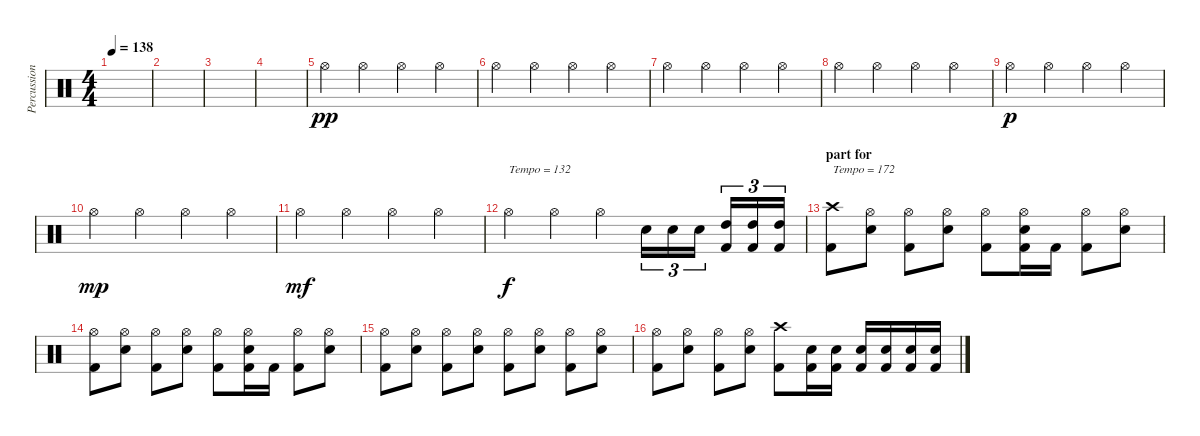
\track ("Percussion" "Percussion") {instrument percussion}
\staff {score}
\articulation defaults
\ts (4 4)
\tempo 138
\clef neutral
\ks c
|
|
|
|
"Hi-Hat (open)".4{dy pp} "Hi-Hat (open)".4 "Hi-Hat (open)".4 "Hi-Hat (open)".4 |
"Hi-Hat (open)".4 "Hi-Hat (open)".4 "Hi-Hat (open)".4 "Hi-Hat (open)".4 |
"Hi-Hat (open)".4 "Hi-Hat (open)".4 "Hi-Hat (open)".4 "Hi-Hat (open)".4 |
"Hi-Hat (open)".4 "Hi-Hat (open)".4 "Hi-Hat (open)".4 "Hi-Hat (open)".4 |
"Hi-Hat (open)".4{dy p} "Hi-Hat (open)".4 "Hi-Hat (open)".4 "Hi-Hat (open)".4 |
"Hi-Hat (open)".4{dy mp} "Hi-Hat (open)".4 "Hi-Hat (open)".4 "Hi-Hat (open)".4 |
"Hi-Hat (open)".4{dy mf} "Hi-Hat (open)".4 "Hi-Hat (open)".4 "Hi-Hat (open)".4 |
"Hi-Hat (open)".4{txt "Tempo = 132" dy f} "Hi-Hat (open)".4 "Hi-Hat (open)".4 "Snare (hit) 2".16{tu (3 2)} "Snare (hit) 2".16{tu (3 2)} "Snare (hit) 2".16{tu (3 2)} ("Kick (hit) 2" "High Tom (hit)").16{tu (3 2)} ("Kick (hit) 2" "High Tom (hit)").16{tu (3 2)} ("Kick (hit) 2" "High Tom (hit)").16{tu (3 2)} |
\section ("" "part for")
("Kick (hit) 2" "Crash high (hit)").8{txt "Tempo = 172"} ("Snare (hit) 2" "Hi-Hat (open)").8 ("Kick (hit) 2" "Hi-Hat (open)").8 ("Snare (hit) 2" "Hi-Hat (open)").8 ("Kick (hit) 2" "Hi-Hat (open)").8 ("Kick (hit) 2" "Snare (hit) 2" "Hi-Hat (open)").16 "Kick (hit) 2".16 ("Kick (hit) 2" "Hi-Hat (open)").8 ("Snare (hit) 2" "Hi-Hat (open)").8 |
("Kick (hit) 2" "Hi-Hat (open)").8 ("Snare (hit) 2" "Hi-Hat (open)").8 ("Kick (hit) 2" "Hi-Hat (open)").8 ("Snare (hit) 2" "Hi-Hat (open)").8 ("Kick (hit) 2" "Hi-Hat (open)").8 ("Kick (hit) 2" "Snare (hit) 2" "Hi-Hat (open)").16 "Kick (hit) 2".16 ("Kick (hit) 2" "Hi-Hat (open)").8 ("Snare (hit) 2" "Hi-Hat (open)").8 |
("Kick (hit) 2" "Hi-Hat (open)").8 ("Snare (hit) 2" "Hi-Hat (open)").8 ("Kick (hit) 2" "Hi-Hat (open)").8 ("Snare (hit) 2" "Hi-Hat (open)").8 ("Kick (hit) 2" "Hi-Hat (open)").8 ("Snare (hit) 2" "Hi-Hat (open)").8 ("Kick (hit) 2" "Hi-Hat (open)").8 ("Snare (hit) 2" "Hi-Hat (open)").8 |
("Kick (hit) 2" "Hi-Hat (open)").8 ("Snare (hit) 2" "Hi-Hat (open)").8 ("Kick (hit) 2" "Hi-Hat (open)").8 ("Snare (hit) 2" "Hi-Hat (open)").8 ("Kick (hit) 2" "Crash high (hit)").8 ("Kick (hit) 2" "Snare (hit) 2").16 ("Kick (hit) 2" "Snare (hit) 2").16 ("Kick (hit) 2" "Snare (hit) 2").16 ("Kick (hit) 2" "Snare (hit) 2").16 ("Kick (hit) 2" "Snare (hit) 2").16 ("Kick (hit) 2" "Snare (hit) 2").16
